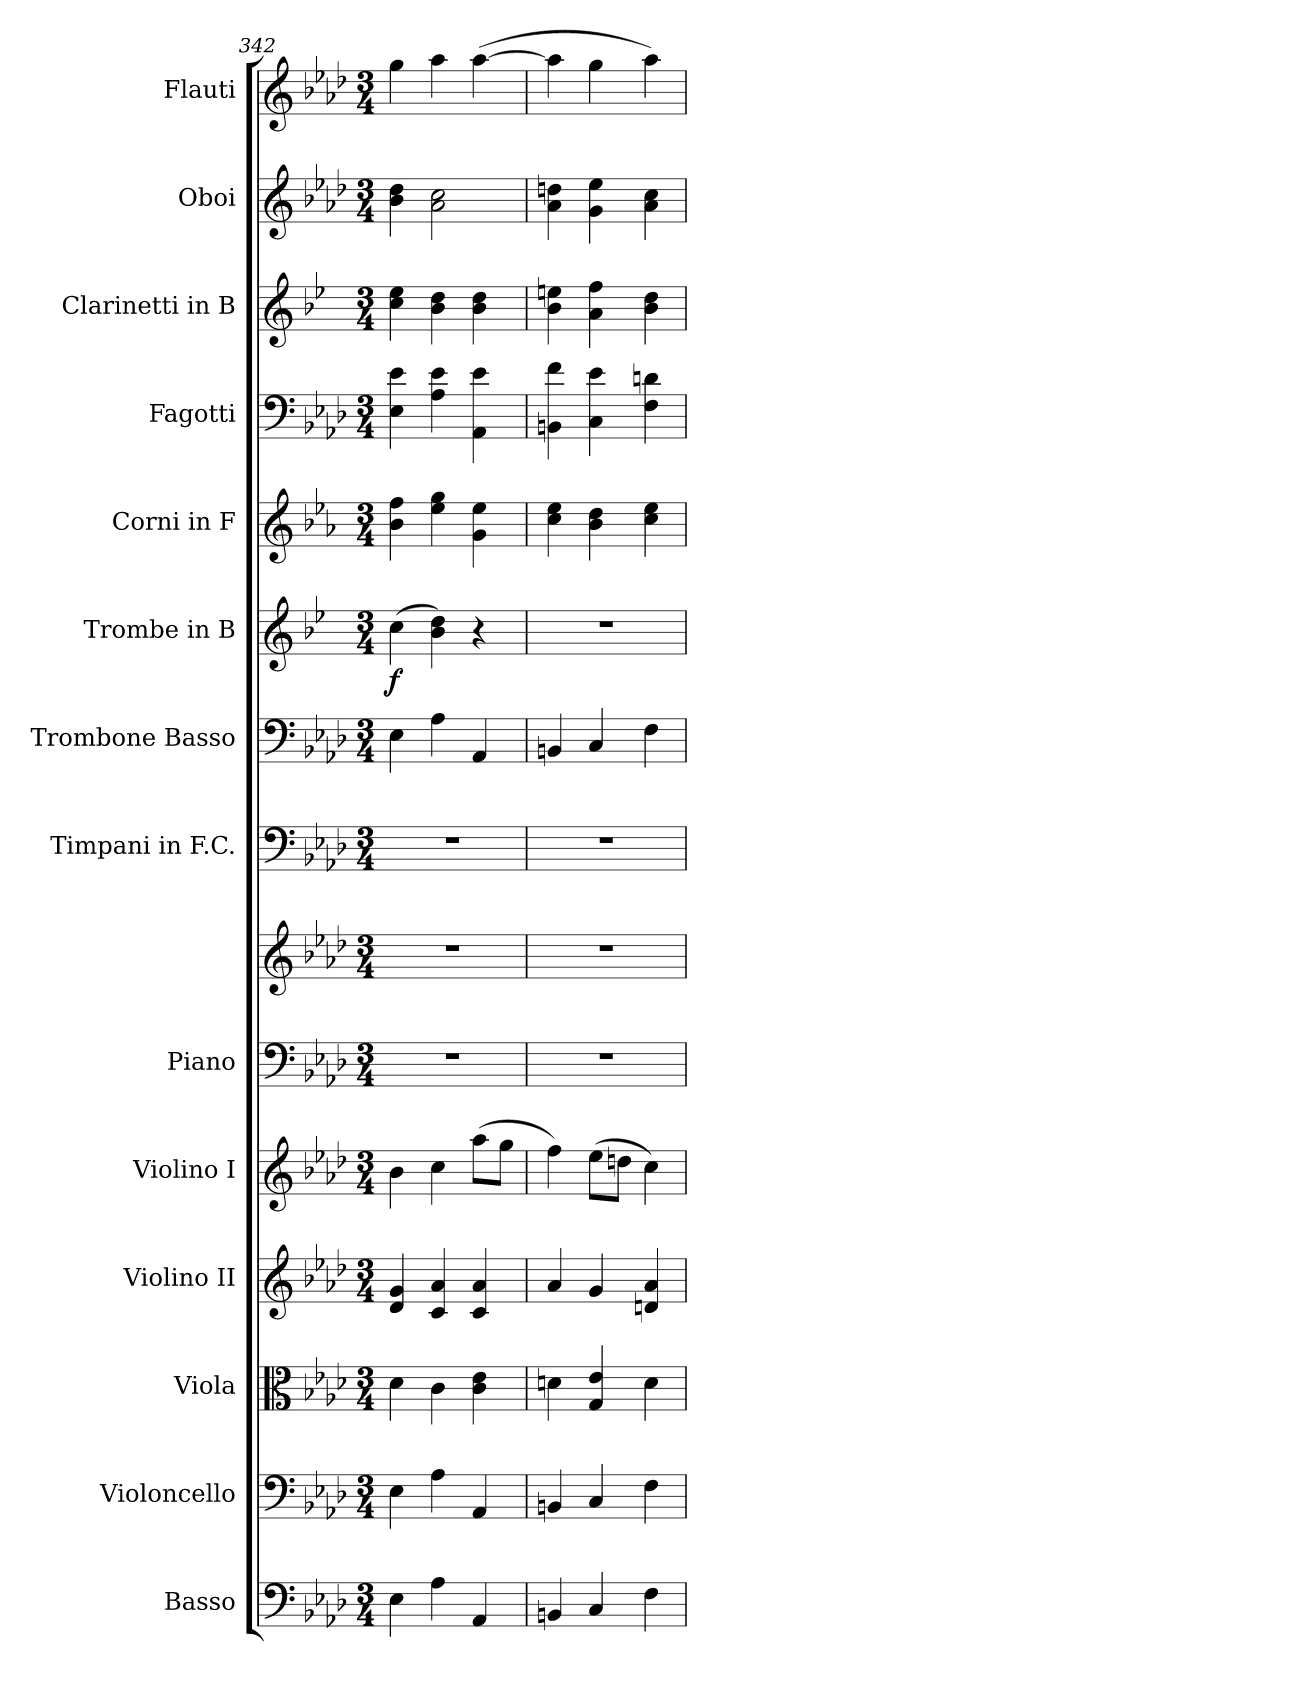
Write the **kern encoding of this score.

**kern	**kern	**kern	**kern	**kern	**kern	**kern	**kern	**kern	**kern	**dynam	**kern	**kern	**kern	**kern	**kern
*part14	*part13	*part12	*part11	*part10	*part9	*part9	*part8	*part7	*part6	*part6	*part5	*part4	*part3	*part2	*part1
*staff15	*staff14	*staff13	*staff12	*staff11	*staff10	*staff9	*staff8	*staff7	*staff6	*staff6	*staff5	*staff4	*staff3	*staff2	*staff1
*I"Basso	*I"Violoncello	*I"Viola	*I"Violino II	*I"Violino I	*I"Piano	*	*I"Timpani in F.C.	*I"Trombone Basso	*I"Trombe in B	*	*I"Corni in F	*I"Fagotti	*I"Clarinetti in B	*I"Oboi	*I"Flauti
*	*	*	*	*	*I'Pno.	*	*I'Timp.	*	*	*	*	*	*	*I'Ob.	*I'Fl.
*clefF4	*clefF4	*clefC3	*clefG2	*clefG2	*clefF4	*clefG2	*clefF4	*clefF4	*clefG2	*	*clefG2	*clefF4	*clefG2	*clefG2	*clefG2
*ITrd7c12	*	*	*	*	*	*	*	*	*ITrd1c2	*	*ITrd4c7	*	*ITrd1c2	*	*
*k[b-e-a-d-]	*k[b-e-a-d-]	*k[b-e-a-d-]	*k[b-e-a-d-]	*k[b-e-a-d-]	*k[b-e-a-d-]	*k[b-e-a-d-]	*k[b-e-a-d-]	*k[b-e-a-d-]	*k[b-e-a-d-]	*	*k[b-e-a-d-]	*k[b-e-a-d-]	*k[b-e-a-d-]	*k[b-e-a-d-]	*k[b-e-a-d-]
*M3/4	*M3/4	*M3/4	*M3/4	*M3/4	*M3/4	*M3/4	*M3/4	*M3/4	*M3/4	*	*M3/4	*M3/4	*M3/4	*M3/4	*M3/4
=342	=342	=342	=342	=342	=342	=342	=342	=342	=342	=342	=342	=342	=342	=342	=342
!	!	!	!	!	!	!	!	!	!	!LO:DY:b	!	!	!	!	!
4EE-\	4E-\	4d-\	4d-/ 4g/	4b-\	2.r	2.r	2.r	4E-\	(>4b-\	f	4e-\ 4b-\	4E-\ 4e-\	4b-\ 4dd-\	4b-\ 4dd-\	4gg\
4AA-\	4A-\	4c\	4c/ 4a-/	4cc\	.	.	.	4A-\	4a-\ 4cc\)	.	4a-\ 4cc\	4A-\ 4e-\	4a-\ 4cc\	2a-\ 2cc\	4aa-\
4AAA-/	4AA-/	4c\ 4e-\	4c/ 4a-/	(>8aa-\L	.	.	.	4AA-/	4r	.	4c\ 4a-\	4AA-\ 4e-\	4a-\ 4cc\	.	(>[4aa-\
.	.	.	.	8gg\J	.	.	.	.	.	.	.	.	.	.	.
=343	=343	=343	=343	=343	=343	=343	=343	=343	=343	=343	=343	=343	=343	=343	=343
4BBBn/	4BBn/	4dn\	4a-/	4ff\)	2.r	2.r	2.r	4BBn/	2.r	.	4f\ 4a-\	4BBn\ 4f\	4a-\ 4ddn\	4a-\ 4ddn\	4aa-\]
4CC/	4C/	4G/ 4e-/	4g/	(>8ee-\L	.	.	.	4C/	.	.	4e-\ 4g\	4C\ 4e-\	4g\ 4ee-\	4g\ 4ee-\	4gg\
.	.	.	.	8ddn\J	.	.	.	.	.	.	.	.	.	.	.
4FF\	4F\	4d\	4dn/ 4a-/	4cc\)	.	.	.	4F\	.	.	4f\ 4a-\	4F\ 4dn\	4a-\ 4cc\	4a-\ 4cc\	4aa-\)
=	=	=	=	=	=	=	=	=	=	=	=	=	=	=	=
*-	*-	*-	*-	*-	*-	*-	*-	*-	*-	*-	*-	*-	*-	*-	*-
